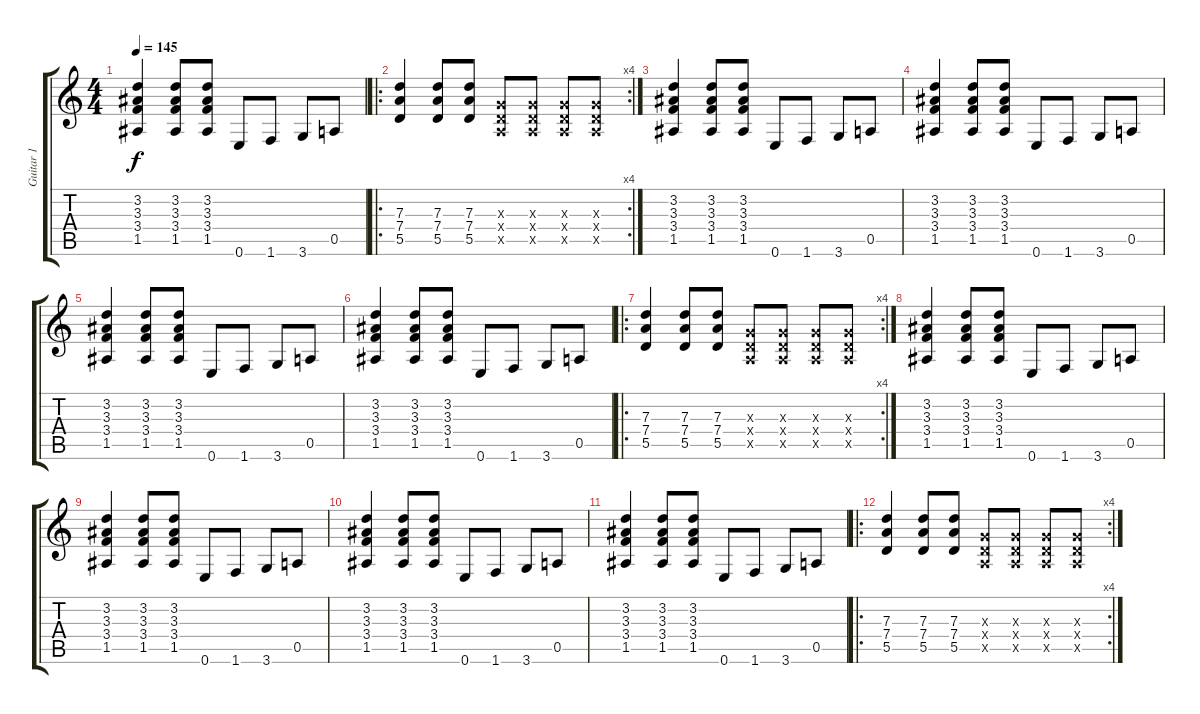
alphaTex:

\track ("Guitar 1" "Guitar 1") {instrument distortionguitar}
\staff {score tabs}
\tuning (E4 B3 G3 D3 A2 E2) {hide}
\ts (4 4)
\tempo 145
\clef g2
\ks c
(3.2 3.3 3.4 1.5).4{dy f} (3.2 3.3 3.4 1.5).8 (3.2 3.3 3.4 1.5).8 0.6.8 1.6.8 3.6.8 0.5.8 |
\ro
\rc 4
(7.3 7.4 5.5).4 (7.3 7.4 5.5).8 (7.3 7.4 5.5).8 (0.3{x} 0.4{x} 0.5{x}).8 (0.3{x} 0.4{x} 0.5{x}).8 (0.3{x} 0.4{x} 0.5{x}).8 (0.3{x} 0.4{x} 0.5{x}).8 |
(3.2 3.3 3.4 1.5).4 (3.2 3.3 3.4 1.5).8 (3.2 3.3 3.4 1.5).8 0.6.8 1.6.8 3.6.8 0.5.8 |
(3.2 3.3 3.4 1.5).4 (3.2 3.3 3.4 1.5).8 (3.2 3.3 3.4 1.5).8 0.6.8 1.6.8 3.6.8 0.5.8 |
(3.2 3.3 3.4 1.5).4 (3.2 3.3 3.4 1.5).8 (3.2 3.3 3.4 1.5).8 0.6.8 1.6.8 3.6.8 0.5.8 |
(3.2 3.3 3.4 1.5).4 (3.2 3.3 3.4 1.5).8 (3.2 3.3 3.4 1.5).8 0.6.8 1.6.8 3.6.8 0.5.8 |
\ro
\rc 4
(7.3 7.4 5.5).4 (7.3 7.4 5.5).8 (7.3 7.4 5.5).8 (0.3{x} 0.4{x} 0.5{x}).8 (0.3{x} 0.4{x} 0.5{x}).8 (0.3{x} 0.4{x} 0.5{x}).8 (0.3{x} 0.4{x} 0.5{x}).8 |
(3.2 3.3 3.4 1.5).4 (3.2 3.3 3.4 1.5).8 (3.2 3.3 3.4 1.5).8 0.6.8 1.6.8 3.6.8 0.5.8 |
(3.2 3.3 3.4 1.5).4 (3.2 3.3 3.4 1.5).8 (3.2 3.3 3.4 1.5).8 0.6.8 1.6.8 3.6.8 0.5.8 |
(3.2 3.3 3.4 1.5).4 (3.2 3.3 3.4 1.5).8 (3.2 3.3 3.4 1.5).8 0.6.8 1.6.8 3.6.8 0.5.8 |
(3.2 3.3 3.4 1.5).4 (3.2 3.3 3.4 1.5).8 (3.2 3.3 3.4 1.5).8 0.6.8 1.6.8 3.6.8 0.5.8 |
\ro
\rc 4
(7.3 7.4 5.5).4 (7.3 7.4 5.5).8 (7.3 7.4 5.5).8 (0.3{x} 0.4{x} 0.5{x}).8 (0.3{x} 0.4{x} 0.5{x}).8 (0.3{x} 0.4{x} 0.5{x}).8 (0.3{x} 0.4{x} 0.5{x}).8
